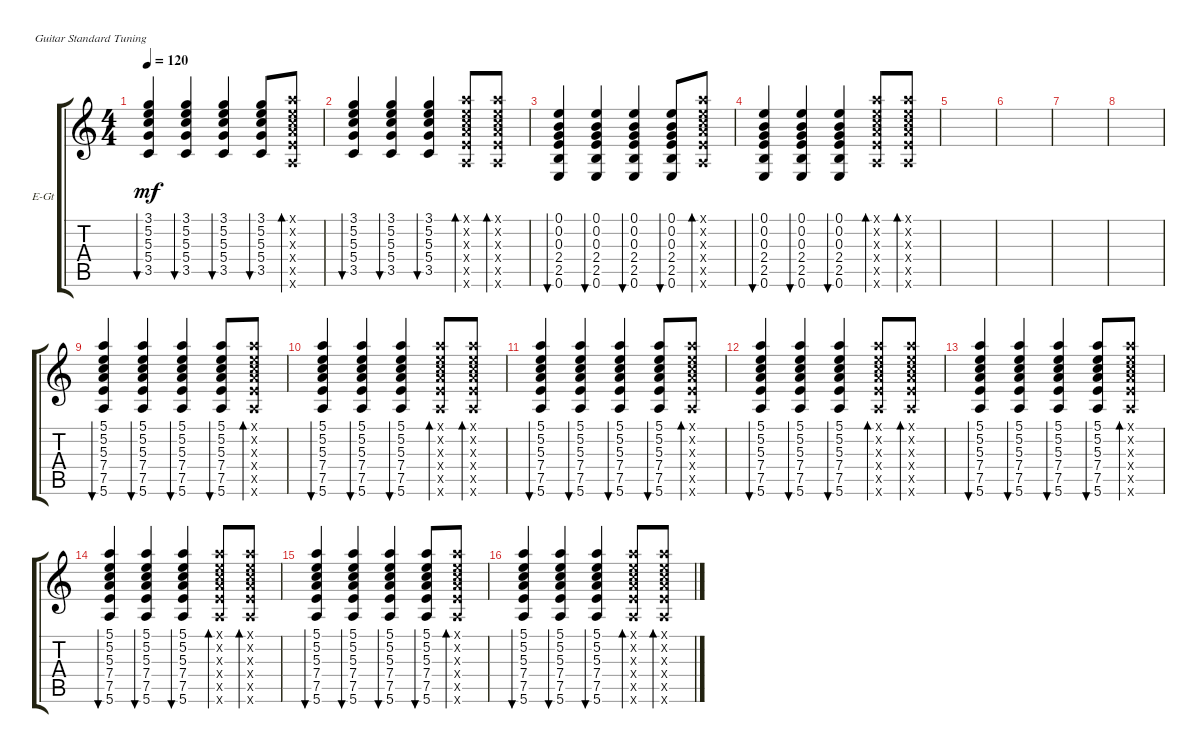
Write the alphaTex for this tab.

\defaultSystemsLayout 4
\bracketExtendMode groupsimilarinstruments
\firstSystemTrackNameOrientation horizontal
\otherSystemsTrackNameOrientation horizontal
\track ("Electric Guitar" "E-Gt") {instrument electricguitarclean}
\staff {score tabs}
\tuning (E4 B3 G3 D3 A2 E2)
\ts (4 4)
\tempo 120
\clef g2
\scale
0.333333
\ks c
(3.5 5.4 5.3 5.2 3.1).4{bu 30 dy mf} (3.5 5.4 5.3 5.2 3.1).4{bu 30} (3.5 5.4 5.3 5.2 3.1).4{bu 30} (3.5 5.4 5.3 5.2 3.1).8{bu 30} (5.6{x} 7.5{x} 7.4{x} 5.3{x} 5.2{x} 5.1{x}).8{bd 30} |
\scale
0.333333 (3.5 5.4 5.3 5.2 3.1).4{bu 30} (3.5 5.4 5.3 5.2 3.1).4{bu 30} (3.5 5.4 5.3 5.2 3.1).4{bu 30} (5.6{x} 7.5{x} 7.4{x} 5.3{x} 5.2{x} 5.1{x}).8{bd 30} (5.6{x} 7.5{x} 7.4{x} 5.3{x} 5.2{x} 5.1{x}).8{bd 30} |
\scale
0.333333 (2.5 2.4 0.3 0.2 0.1 0.6).4{bu 30} (2.5 2.4 0.3 0.2 0.1 0.6).4{bu 30} (2.5 2.4 0.3 0.2 0.1 0.6).4{bu 30} (2.5 2.4 0.3 0.2 0.1 0.6).8{bu 30} (5.6{x} 7.5{x} 7.4{x} 5.3{x} 5.2{x} 5.1{x}).8{bd 30} |
\scale
0.333333 (2.5 2.4 0.3 0.2 0.1 0.6).4{bu 30} (2.5 2.4 0.3 0.2 0.1 0.6).4{bu 30} (2.5 2.4 0.3 0.2 0.1 0.6).4{bu 30} (5.6{x} 7.5{x} 7.4{x} 5.3{x} 5.2{x} 5.1{x}).8{bd 30} (5.6{x} 7.5{x} 7.4{x} 5.3{x} 5.2{x} 5.1{x}).8{bd 30} |
\scale
0.333333 |
\scale
0.333333 |
\scale
0.333333 |
\scale
0.333333 |
\scale
0.333333 (5.6 7.5 7.4 5.3 5.2 5.1).4{bu 30} (5.6 7.5 7.4 5.3 5.2 5.1).4{bu 30} (5.6 7.5 7.4 5.3 5.2 5.1).4{bu 30} (5.6 7.5 7.4 5.3 5.2 5.1).8{bu 30} (5.6{x} 7.5{x} 7.4{x} 5.3{x} 5.2{x} 5.1{x}).8{bd 30} |
\scale
0.333333 (5.6 7.5 7.4 5.3 5.2 5.1).4{bu 30} (5.6 7.5 7.4 5.3 5.2 5.1).4{bu 30} (5.6 7.5 7.4 5.3 5.2 5.1).4{bu 30} (5.6{x} 7.5{x} 7.4{x} 5.3{x} 5.2{x} 5.1{x}).8{bd 30} (5.6{x} 7.5{x} 7.4{x} 5.3{x} 5.2{x} 5.1{x}).8{bd 30} |
\scale
0.333333 (5.6 7.5 7.4 5.3 5.2 5.1).4{bu 30} (5.6 7.5 7.4 5.3 5.2 5.1).4{bu 30} (5.6 7.5 7.4 5.3 5.2 5.1).4{bu 30} (5.6 7.5 7.4 5.3 5.2 5.1).8{bu 30} (5.6{x} 7.5{x} 7.4{x} 5.3{x} 5.2{x} 5.1{x}).8{bd 30} |
\scale
0.333333 (5.6 7.5 7.4 5.3 5.2 5.1).4{bu 30} (5.6 7.5 7.4 5.3 5.2 5.1).4{bu 30} (5.6 7.5 7.4 5.3 5.2 5.1).4{bu 30} (5.6{x} 7.5{x} 7.4{x} 5.3{x} 5.2{x} 5.1{x}).8{bd 30} (5.6{x} 7.5{x} 7.4{x} 5.3{x} 5.2{x} 5.1{x}).8{bd 30} |
\scale
0.333333 (5.6 7.5 7.4 5.3 5.2 5.1).4{bu 30} (5.6 7.5 7.4 5.3 5.2 5.1).4{bu 30} (5.6 7.5 7.4 5.3 5.2 5.1).4{bu 30} (5.6 7.5 7.4 5.3 5.2 5.1).8{bu 30} (5.6{x} 7.5{x} 7.4{x} 5.3{x} 5.2{x} 5.1{x}).8{bd 30} |
\scale
0.333333 (5.6 7.5 7.4 5.3 5.2 5.1).4{bu 30} (5.6 7.5 7.4 5.3 5.2 5.1).4{bu 30} (5.6 7.5 7.4 5.3 5.2 5.1).4{bu 30} (5.6{x} 7.5{x} 7.4{x} 5.3{x} 5.2{x} 5.1{x}).8{bd 30} (5.6{x} 7.5{x} 7.4{x} 5.3{x} 5.2{x} 5.1{x}).8{bd 30} |
\scale
0.333333 (5.6 7.5 7.4 5.3 5.2 5.1).4{bu 30} (5.6 7.5 7.4 5.3 5.2 5.1).4{bu 30} (5.6 7.5 7.4 5.3 5.2 5.1).4{bu 30} (5.6 7.5 7.4 5.3 5.2 5.1).8{bu 30} (5.6{x} 7.5{x} 7.4{x} 5.3{x} 5.2{x} 5.1{x}).8{bd 30} |
\scale
0.333333 (5.6 7.5 7.4 5.3 5.2 5.1).4{bu 30} (5.6 7.5 7.4 5.3 5.2 5.1).4{bu 30} (5.6 7.5 7.4 5.3 5.2 5.1).4{bu 30} (5.6{x} 7.5{x} 7.4{x} 5.3{x} 5.2{x} 5.1{x}).8{bd 30} (5.6{x} 7.5{x} 7.4{x} 5.3{x} 5.2{x} 5.1{x}).8{bd 30}
